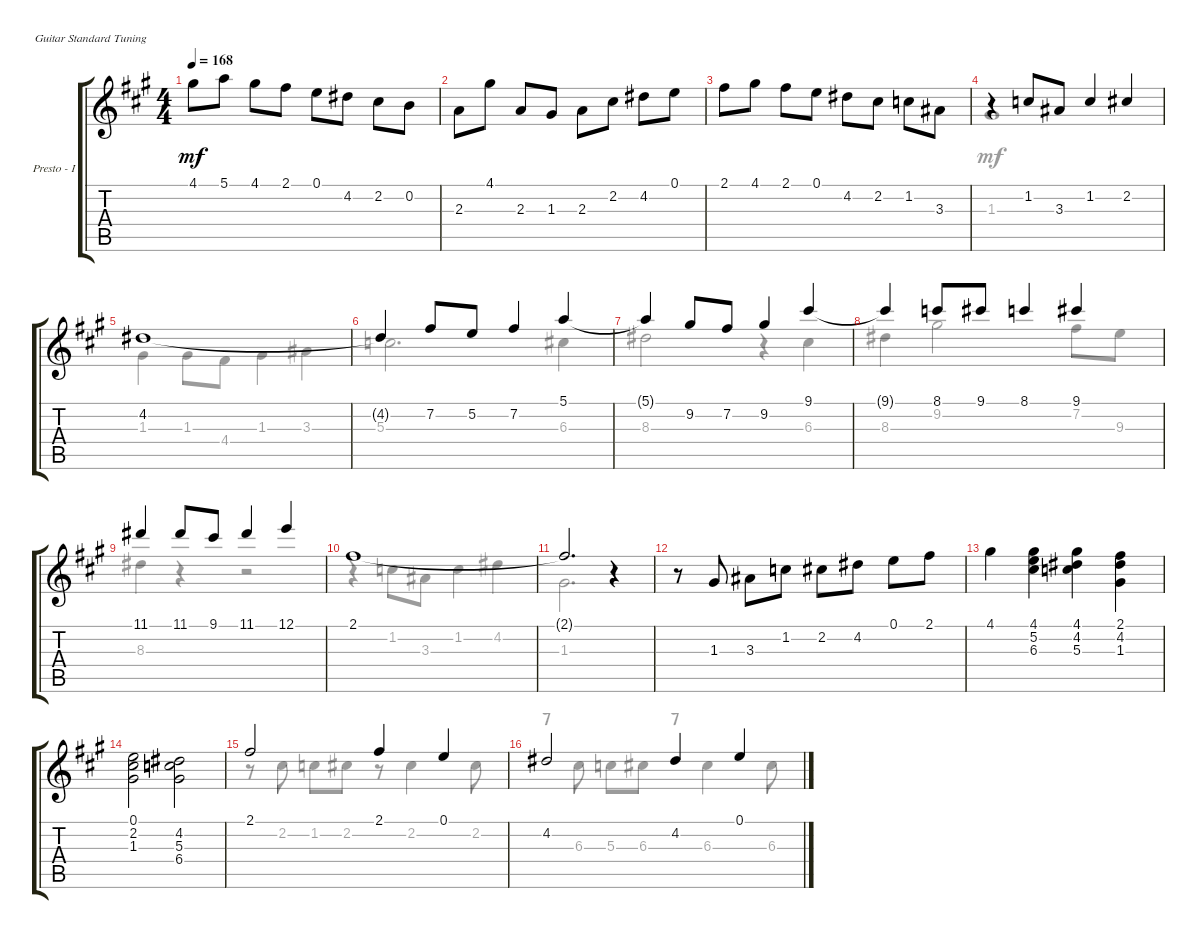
\bracketExtendMode groupsimilarinstruments
\firstSystemTrackNameOrientation horizontal
\otherSystemsTrackNameOrientation horizontal
\track ("Presto - Italian Concerto" "Presto - I") {instrument acousticguitarnylon}
\staff {score tabs}
\tuning (E4 B3 G3 D3 A2 E2)
\voice
\ts (4 4)
\tempo 168
\clef g2
\ks a
4.1.8{dy mf} 5.1.8 4.1.8 2.1.8 0.1.8 4.2.8 2.2.8 0.2.8 |
2.3.8 4.1.8 2.3.8 1.3.8 2.3.8 2.2.8 4.2.8 0.1.8 |
2.1.8 4.1.8 2.1.8 0.1.8 4.2.8 2.2.8 1.2.8 3.3.8 |
r.4 1.2.8 3.3.8 1.2.4 2.2.4 |
4.2.1 |
4.2{t}.4 7.2.8 5.2.8 7.2.4 5.1.4 |
5.1{t}.4 9.2.8 7.2.8 9.2.4 9.1.4 |
9.1{t}.4 8.1.8 9.1.8 8.1.4 9.1.4 |
11.1.4 11.1.8 9.1.8 11.1.4 12.1.4 |
2.1.1 |
2.1{t}.2{d} r.4 |
r.8 1.3.8 3.3.8 1.2.8 2.2.8 4.2.8 0.1.8 2.1.8 |
4.1.4 (4.1 5.2 6.3).4 (4.1 4.2 5.3).4 (2.1 4.2 1.3).4 |
(0.1 2.2 1.3).2 (4.2 5.3 6.4).2 |
2.1.2 2.1.4 0.1.4 |
4.2.2 4.2.4 0.1.4
\voice
\clef g2
\ottava regular
\simile none
\ks a
|
|
|
1.3.1 |
1.3.4 1.3.8 4.4.8 1.3.4 3.3.4 |
5.3.2{d} 6.3.4 |
8.3.2 r.4 6.3.4 |
8.3.4 9.2.2 7.2.8 9.3.8 |
8.3.4 r.4 r.2 |
r.4 1.2.8 3.3.8 1.2.4 4.2.4 |
1.3.2{d} r.4 |
|
|
|
r.8 2.2.8 1.2.8 2.2.8 r.8 2.2.4 2.2.8 |
r.8 6.3.8 5.3.8 6.3.8 r.8 6.3.4 6.3.8
